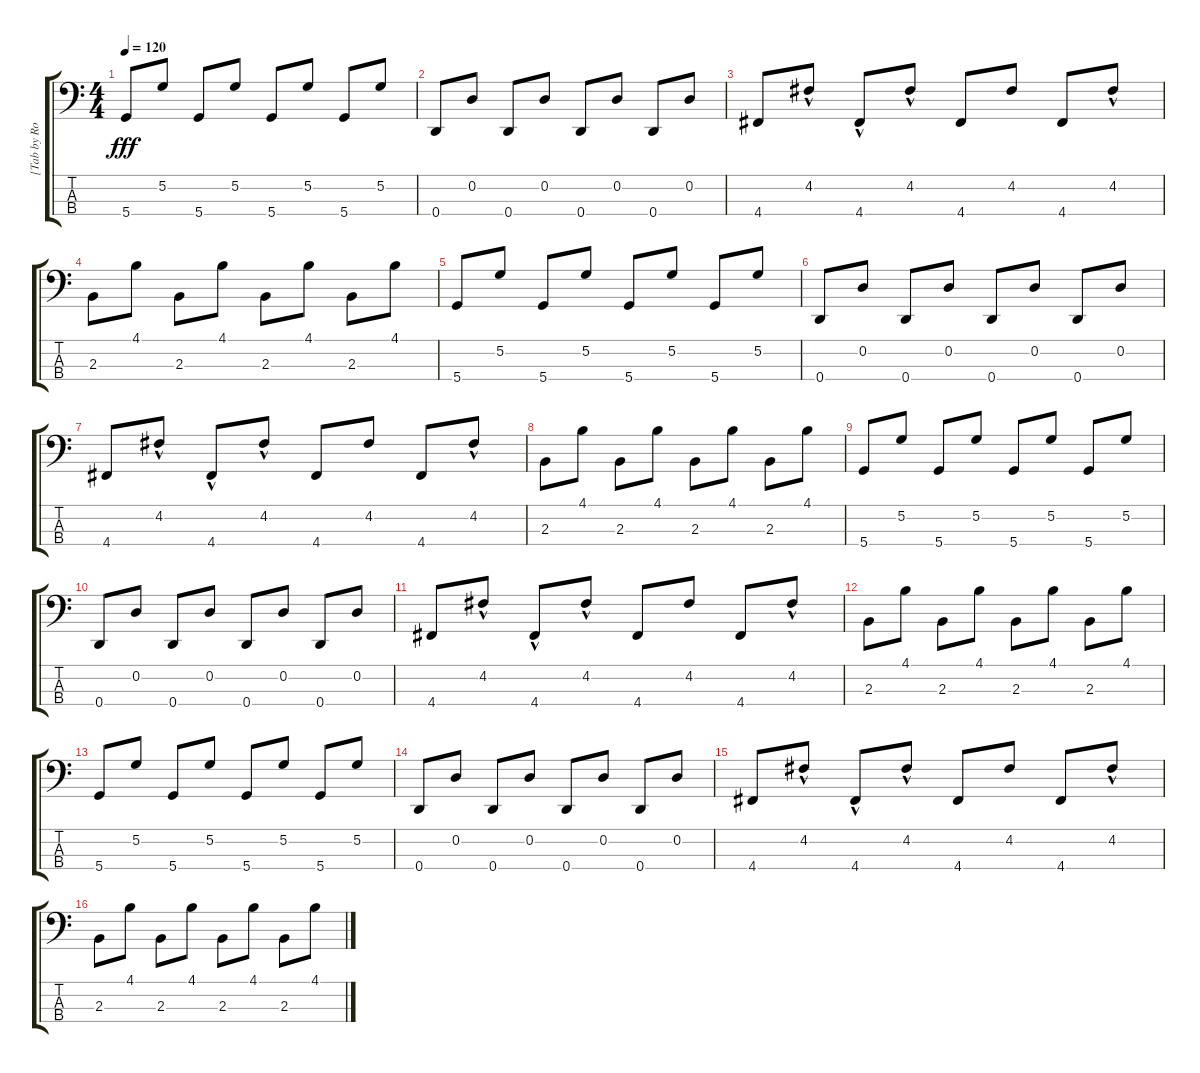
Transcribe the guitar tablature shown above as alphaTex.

\track ("[Tab by Rodrigo Takahashi]" "[Tab by Ro") {instrument electricbassfinger}
\staff {score tabs}
\tuning (G2 D2 A1 D1) {hide}
\ts (4 4)
\tempo 120
\clef f4
\ks c
5.4.8{dy fff} 5.2.8 5.4.8 5.2.8 5.4.8 5.2.8 5.4.8 5.2.8 |
0.4.8 0.2.8 0.4.8 0.2.8 0.4.8 0.2.8 0.4.8 0.2.8 |
4.4.8 4.2{hac}.8 4.4{hac}.8 4.2{hac}.8 4.4.8 4.2.8 4.4.8 4.2{hac}.8 |
2.3.8 4.1.8 2.3.8 4.1.8 2.3.8 4.1.8 2.3.8 4.1.8 |
5.4.8 5.2.8 5.4.8 5.2.8 5.4.8 5.2.8 5.4.8 5.2.8 |
0.4.8 0.2.8 0.4.8 0.2.8 0.4.8 0.2.8 0.4.8 0.2.8 |
4.4.8 4.2{hac}.8 4.4{hac}.8 4.2{hac}.8 4.4.8 4.2.8 4.4.8 4.2{hac}.8 |
2.3.8 4.1.8 2.3.8 4.1.8 2.3.8 4.1.8 2.3.8 4.1.8 |
5.4.8 5.2.8 5.4.8 5.2.8 5.4.8 5.2.8 5.4.8 5.2.8 |
0.4.8 0.2.8 0.4.8 0.2.8 0.4.8 0.2.8 0.4.8 0.2.8 |
4.4.8 4.2{hac}.8 4.4{hac}.8 4.2{hac}.8 4.4.8 4.2.8 4.4.8 4.2{hac}.8 |
2.3.8 4.1.8 2.3.8 4.1.8 2.3.8 4.1.8 2.3.8 4.1.8 |
5.4.8 5.2.8 5.4.8 5.2.8 5.4.8 5.2.8 5.4.8 5.2.8 |
0.4.8 0.2.8 0.4.8 0.2.8 0.4.8 0.2.8 0.4.8 0.2.8 |
4.4.8 4.2{hac}.8 4.4{hac}.8 4.2{hac}.8 4.4.8 4.2.8 4.4.8 4.2{hac}.8 |
2.3.8 4.1.8 2.3.8 4.1.8 2.3.8 4.1.8 2.3.8 4.1.8
